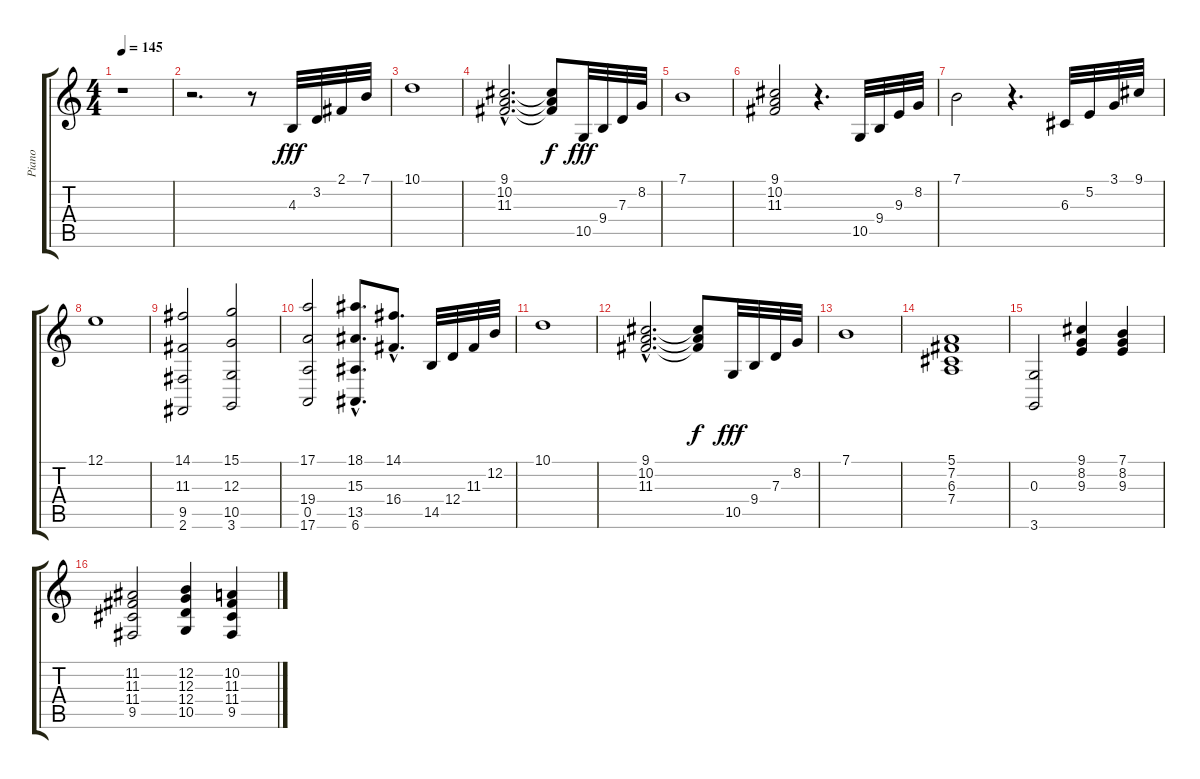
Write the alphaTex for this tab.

\track ("Piano" "Piano") {instrument acousticgrandpiano}
\staff {score tabs}
\tuning (E4 B3 G3 D3 A2 E2) {hide}
\ts (4 4)
\tempo 145
\clef g2
\ks c
r.1{dy fff instrument acousticgrandpiano} |
r.2{d} r.8 4.3.32 3.2.32 2.1.32 7.1.32 |
10.1.1 |
(9.1{hac} 10.2{hac} 11.3{hac}).2{d} (9.1{t} 10.2{t} 11.3{t}).8{dy f} 10.5.32{dy fff} 9.4.32 7.3.32 8.2.32 |
7.1.1 |
(9.1 10.2 11.3).2 r.4{d} 10.5.32 9.4.32 9.3.32 8.2.32 |
7.1.2 r.4{d} 6.3.32 5.2.32 3.1.32 9.1.32 |
12.1.1 |
(14.1 11.3 9.5 2.6).2 (15.1 12.3 10.5 3.6).2 |
(17.1 19.4 0.5 17.6).2 (18.1{hac} 15.3{hac} 13.5 6.6).8{d} (14.1{hac} 16.4{hac}).8{d} 14.5.32 12.4.32 11.3.32 12.2.32 |
10.1.1 |
(9.1{hac} 10.2{hac} 11.3{hac}).2{d} (9.1{t} 10.2{t} 11.3{t}).8{dy f} 10.5.32{dy fff} 9.4.32 7.3.32 8.2.32 |
7.1.1 |
(5.1 7.2 6.3 7.4).1 |
(0.3 3.6).2 (9.1 8.2 9.3).4 (7.1 8.2 9.3).4 |
(11.2 11.3 11.4 9.5).2 (12.2 12.3 12.4 10.5).4 (10.2 11.3 11.4 9.5).4
